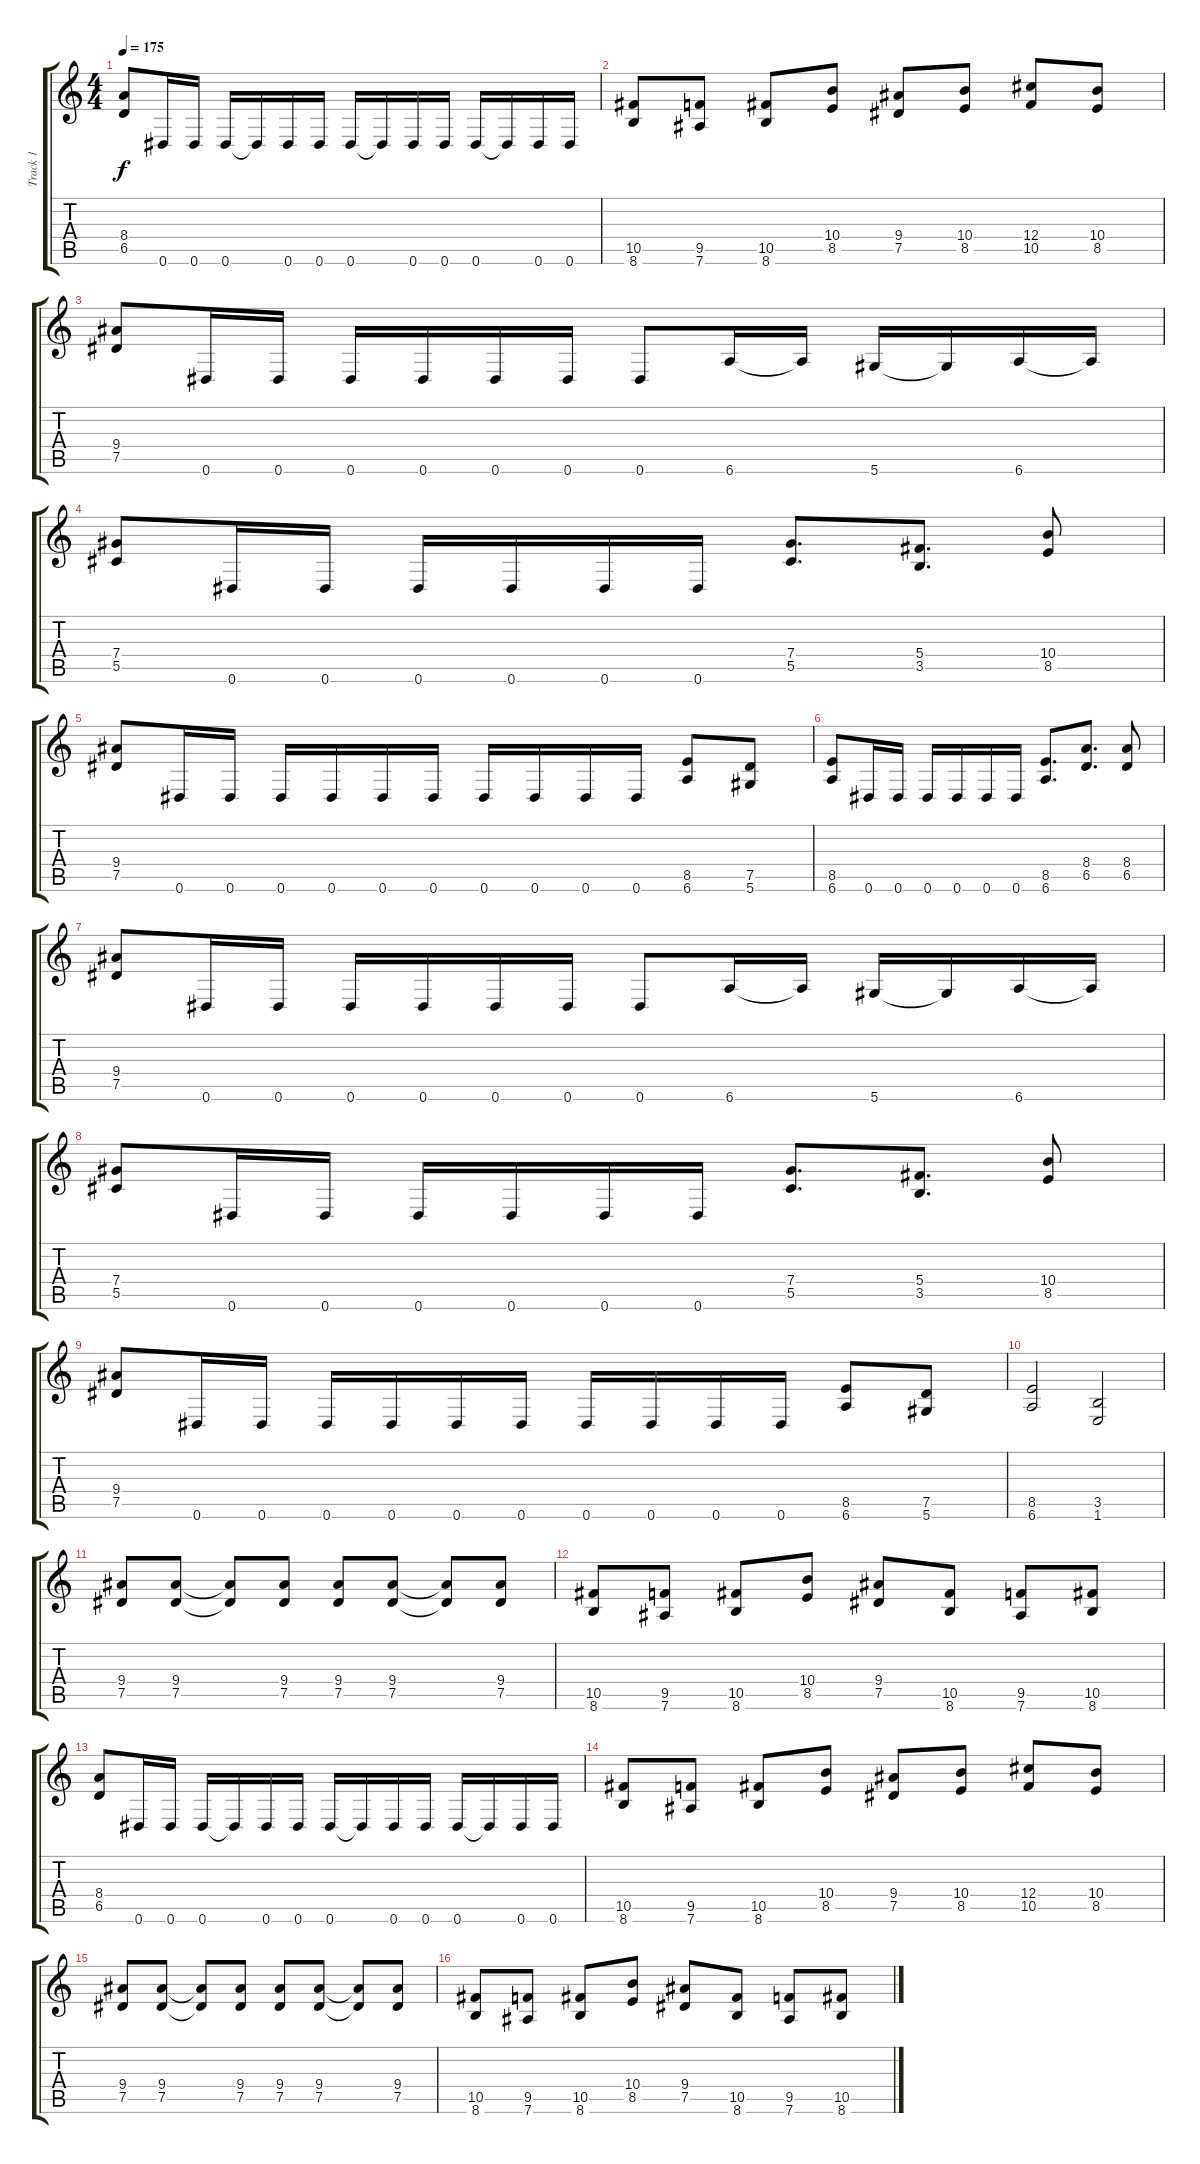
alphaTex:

\track ("Track 1" "Track 1") {instrument distortionguitar}
\staff {score tabs}
\tuning (Eb4 Bb3 Gb3 Db3 Ab2 Eb2) {hide}
\ts (4 4)
\tempo 175
\clef g2
\ks c
(8.4 6.5).8{dy f} 0.6.16 0.6.16 0.6.16 0.6{t}.16 0.6.16 0.6.16 0.6.16 0.6{t}.16 0.6.16 0.6.16 0.6.16 0.6{t}.16 0.6.16 0.6.16 |
(10.5 8.6).8 (9.5 7.6).8 (10.5 8.6).8 (10.4 8.5).8 (9.4 7.5).8 (10.4 8.5).8 (12.4 10.5).8 (10.4 8.5).8 |
(9.4 7.5).8 0.6.16 0.6.16 0.6.16 0.6.16 0.6.16 0.6.16 0.6.8 6.6.16 6.6{t}.16 5.6.16 5.6{t}.16 6.6.16 6.6{t}.16 |
(7.4 5.5).8 0.6.16 0.6.16 0.6.16 0.6.16 0.6.16 0.6.16 (7.4 5.5).8{d} (5.4 3.5).8{d} (10.4 8.5).8 |
(9.4 7.5).8 0.6.16 0.6.16 0.6.16 0.6.16 0.6.16 0.6.16 0.6.16 0.6.16 0.6.16 0.6.16 (8.5 6.6).8 (7.5 5.6).8 |
(8.5 6.6).8 0.6.16 0.6.16 0.6.16 0.6.16 0.6.16 0.6.16 (8.5 6.6).8{d} (8.4 6.5).8{d} (8.4 6.5).8 |
(9.4 7.5).8 0.6.16 0.6.16 0.6.16 0.6.16 0.6.16 0.6.16 0.6.8 6.6.16 6.6{t}.16 5.6.16 5.6{t}.16 6.6.16 6.6{t}.16 |
(7.4 5.5).8 0.6.16 0.6.16 0.6.16 0.6.16 0.6.16 0.6.16 (7.4 5.5).8{d} (5.4 3.5).8{d} (10.4 8.5).8 |
(9.4 7.5).8 0.6.16 0.6.16 0.6.16 0.6.16 0.6.16 0.6.16 0.6.16 0.6.16 0.6.16 0.6.16 (8.5 6.6).8 (7.5 5.6).8 |
(8.5 6.6).2 (3.5 1.6).2 |
(9.4 7.5).8 (9.4 7.5).8 (9.4{t} 7.5{t}).8 (9.4 7.5).8 (9.4 7.5).8 (9.4 7.5).8 (9.4{t} 7.5{t}).8 (9.4 7.5).8 |
(10.5 8.6).8 (9.5 7.6).8 (10.5 8.6).8 (10.4 8.5).8 (9.4 7.5).8 (10.5 8.6).8 (9.5 7.6).8 (10.5 8.6).8 |
(8.4 6.5).8 0.6.16 0.6.16 0.6.16 0.6{t}.16 0.6.16 0.6.16 0.6.16 0.6{t}.16 0.6.16 0.6.16 0.6.16 0.6{t}.16 0.6.16 0.6.16 |
(10.5 8.6).8 (9.5 7.6).8 (10.5 8.6).8 (10.4 8.5).8 (9.4 7.5).8 (10.4 8.5).8 (12.4 10.5).8 (10.4 8.5).8 |
(9.4 7.5).8 (9.4 7.5).8 (9.4{t} 7.5{t}).8 (9.4 7.5).8 (9.4 7.5).8 (9.4 7.5).8 (9.4{t} 7.5{t}).8 (9.4 7.5).8 |
(10.5 8.6).8 (9.5 7.6).8 (10.5 8.6).8 (10.4 8.5).8 (9.4 7.5).8 (10.5 8.6).8 (9.5 7.6).8 (10.5 8.6).8
